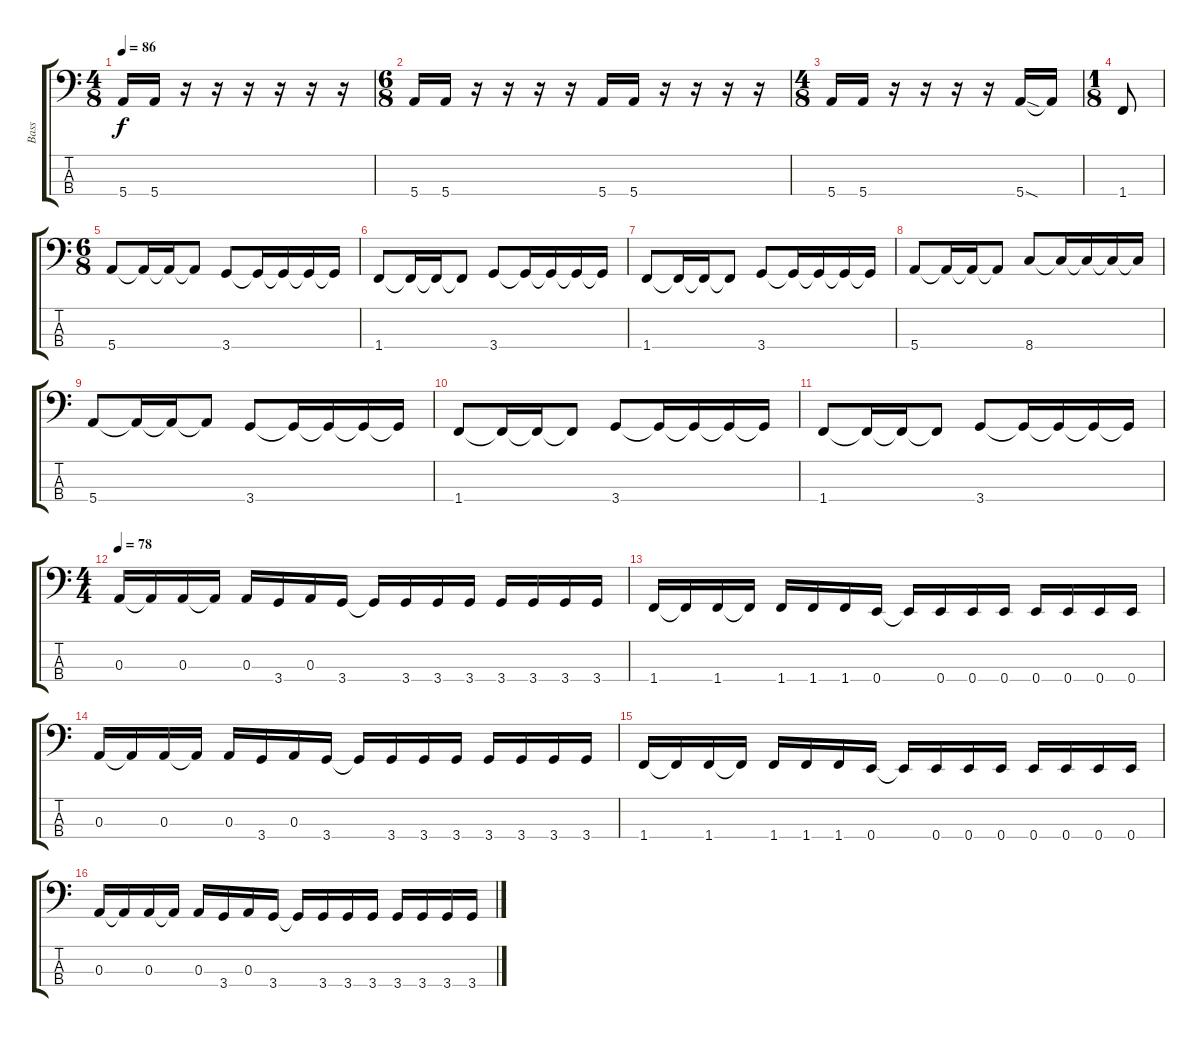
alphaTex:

\track ("Bass" "Bass") {instrument electricbasspick}
\staff {score tabs}
\tuning (G2 D2 A1 E1) {hide}
\ts (4 8)
\tempo 86
\clef f4
\ks c
5.4.16{dy f} 5.4.16 r.16 r.16 r.16 r.16 r.16 r.16 |
\ts (6 8)
5.4.16 5.4.16 r.16 r.16 r.16 r.16 5.4.16 5.4.16 r.16 r.16 r.16 r.16 |
\ts (4 8)
5.4.16 5.4.16 r.16 r.16 r.16 r.16 5.4{sod}.16 5.4{t}.16 |
\ts (1 8)
1.4.8 |
\ts (6 8)
5.4.8 5.4{t}.16 5.4{t}.16 5.4{t}.8 3.4.8 3.4{t}.16 3.4{t}.16 3.4{t}.16 3.4{t}.16 |
1.4.8 1.4{t}.16 1.4{t}.16 1.4{t}.8 3.4.8 3.4{t}.16 3.4{t}.16 3.4{t}.16 3.4{t}.16 |
1.4.8 1.4{t}.16 1.4{t}.16 1.4{t}.8 3.4.8 3.4{t}.16 3.4{t}.16 3.4{t}.16 3.4{t}.16 |
5.4.8 5.4{t}.16 5.4{t}.16 5.4{t}.8 8.4.8 8.4{t}.16 8.4{t}.16 8.4{t}.16 8.4{t}.16 |
5.4.8 5.4{t}.16 5.4{t}.16 5.4{t}.8 3.4.8 3.4{t}.16 3.4{t}.16 3.4{t}.16 3.4{t}.16 |
1.4.8 1.4{t}.16 1.4{t}.16 1.4{t}.8 3.4.8 3.4{t}.16 3.4{t}.16 3.4{t}.16 3.4{t}.16 |
1.4.8 1.4{t}.16 1.4{t}.16 1.4{t}.8 3.4.8 3.4{t}.16 3.4{t}.16 3.4{t}.16 3.4{t}.16 |
\ts (4 4)
\tempo 78
0.3.16{balance 8} 0.3{t}.16 0.3.16 0.3{t}.16 0.3.16 3.4.16 0.3.16 3.4.16 3.4{t}.16 3.4.16 3.4.16 3.4.16 3.4.16 3.4.16 3.4.16 3.4.16 |
1.4.16 1.4{t}.16 1.4.16 1.4{t}.16 1.4.16 1.4.16 1.4.16 0.4.16 0.4{t}.16 0.4.16 0.4.16 0.4.16 0.4.16 0.4.16 0.4.16 0.4.16 |
0.3.16 0.3{t}.16 0.3.16 0.3{t}.16 0.3.16 3.4.16 0.3.16 3.4.16 3.4{t}.16 3.4.16 3.4.16 3.4.16 3.4.16 3.4.16 3.4.16 3.4.16 |
1.4.16 1.4{t}.16 1.4.16 1.4{t}.16 1.4.16 1.4.16 1.4.16 0.4.16 0.4{t}.16 0.4.16 0.4.16 0.4.16 0.4.16 0.4.16 0.4.16 0.4.16 |
0.3.16 0.3{t}.16 0.3.16 0.3{t}.16 0.3.16 3.4.16 0.3.16 3.4.16 3.4{t}.16 3.4.16 3.4.16 3.4.16 3.4.16 3.4.16 3.4.16 3.4.16
